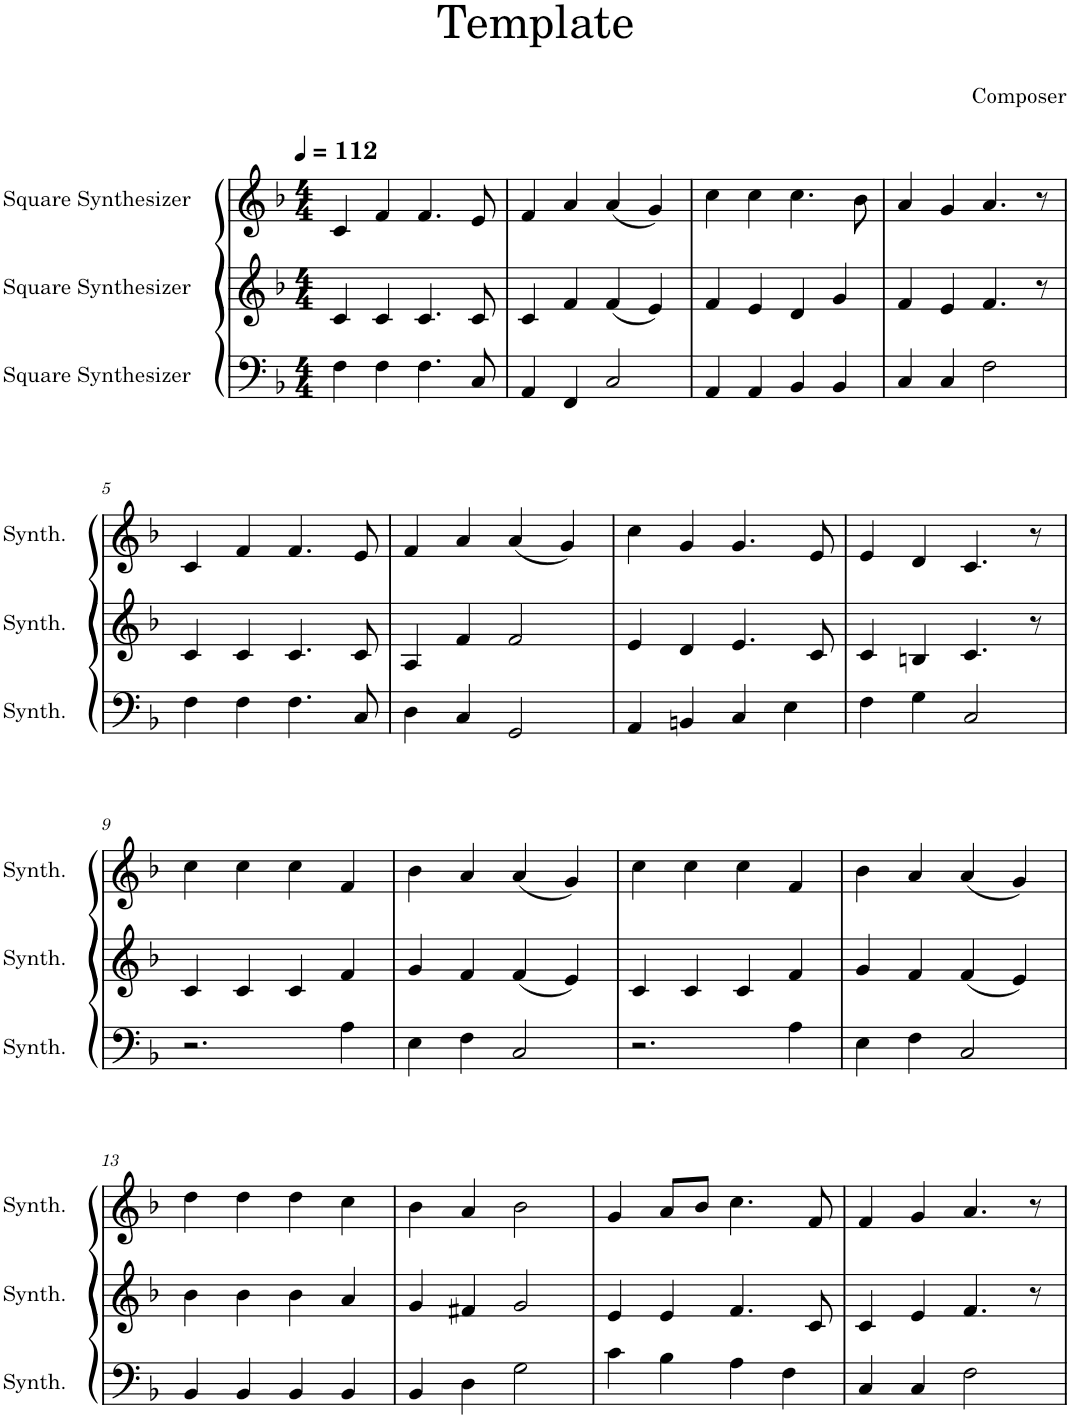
**kern	**kern	**kern
*part3	*part2	*part1
*staff3	*staff2	*staff1
*I"Square Synthesizer	*I"Square Synthesizer	*I"Square Synthesizer
*I'Synth.	*I'Synth.	*I'Synth.
*clefF4	*clefG2	*clefG2
*k[b-]	*k[b-]	*k[b-]
*M4/4	*M4/4	*M4/4
*MM112	*MM112	*MM112
=1	=1	=1
4F\	4c/	4c/
4F\	4c/	4f/
4.F\	4.c/	4.f/
8C/	8c/	8e/
=2	=2	=2
4AA/	4c/	4f/
4FF/	4f/	4a/
2C/	(4f/	(4a/
.	4e/)	4g/)
=3	=3	=3
4AA/	4f/	4cc\
4AA/	4e/	4cc\
4BB-/	4d/	4.cc\
4BB-/	4g/	.
.	.	8b-\
=4	=4	=4
4C/	4f/	4a/
4C/	4e/	4g/
2F\	4.f/	4.a/
.	8r	8r
!!LO:LB:g=z
=5	=5	=5
4F\	4c/	4c/
4F\	4c/	4f/
4.F\	4.c/	4.f/
8C/	8c/	8e/
=6	=6	=6
4D\	4A/	4f/
4C/	4f/	4a/
2GG/	2f/	(4a/
.	.	4g/)
=7	=7	=7
4AA/	4e/	4cc\
4BBn/	4d/	4g/
4C/	4.e/	4.g/
4E\	.	.
.	8c/	8e/
=8	=8	=8
4F\	4c/	4e/
4G\	4Bn/	4d/
2C/	4.c/	4.c/
.	8r	8r
!!LO:LB:g=z
=9	=9	=9
2.r	4c/	4cc\
.	4c/	4cc\
.	4c/	4cc\
4A\	4f/	4f/
=10	=10	=10
4E\	4g/	4b-\
4F\	4f/	4a/
2C/	(4f/	(4a/
.	4e/)	4g/)
=11	=11	=11
2.r	4c/	4cc\
.	4c/	4cc\
.	4c/	4cc\
4A\	4f/	4f/
=12	=12	=12
4E\	4g/	4b-\
4F\	4f/	4a/
2C/	(4f/	(4a/
.	4e/)	4g/)
!!LO:LB:g=z
=13	=13	=13
4BB-/	4b-\	4dd\
4BB-/	4b-\	4dd\
4BB-/	4b-\	4dd\
4BB-/	4a/	4cc\
=14	=14	=14
4BB-/	4g/	4b-\
4D\	4f#X/	4a/
2G\	2g/	2b-\
=15	=15	=15
4c\	4e/	4g/
4B-\	4e/	8a/L
.	.	8b-/J
4A\	4.f/	4.cc\
4F\	.	.
.	8c/	8f/
=16	=16	=16
4C/	4c/	4f/
4C/	4e/	4g/
2F\	4.f/	4.a/
.	8r	8r
=	=	=
*-	*-	*-
